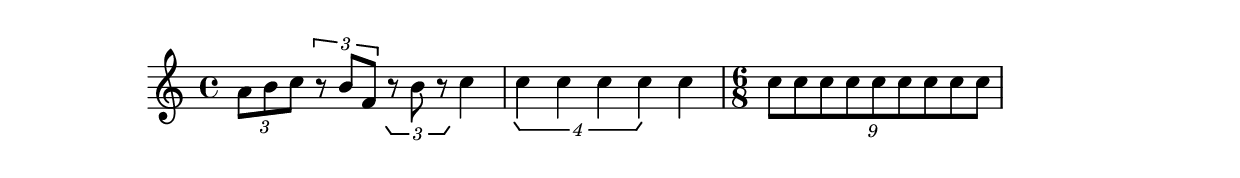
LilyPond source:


\version "2.17.6"
\header{
  
  texidoc="
Tuplets are indicated by a bracket with a number.  There should be no
bracket if there is a beam exactly  matching  the length of the tuplet.
The bracket does not interfere with the stafflines, and the number is
centered in the gap in the bracket.

The bracket stops at the end of the stems, if the stems have the same
direction as the bracket. The endings can be adjusted with
@code{bracket-flare}.


"

}
\layout { ragged-right= ##t }


\context Voice \relative c'' {
  \times 2/3 { a8 b c }
  \times 2/3 { r8  b[ f] }
  \override TupletBracket.bracket-flare = #'(0.5 . 0.5)
  \times 2/3 { r8 b r8 }
  c4 |
  
  \times 3/4 { c4 c4 c4 c4 } c4 | 
  
  \time 6/8
  \times 6/9 { c8 c c c c c c c c }

}




